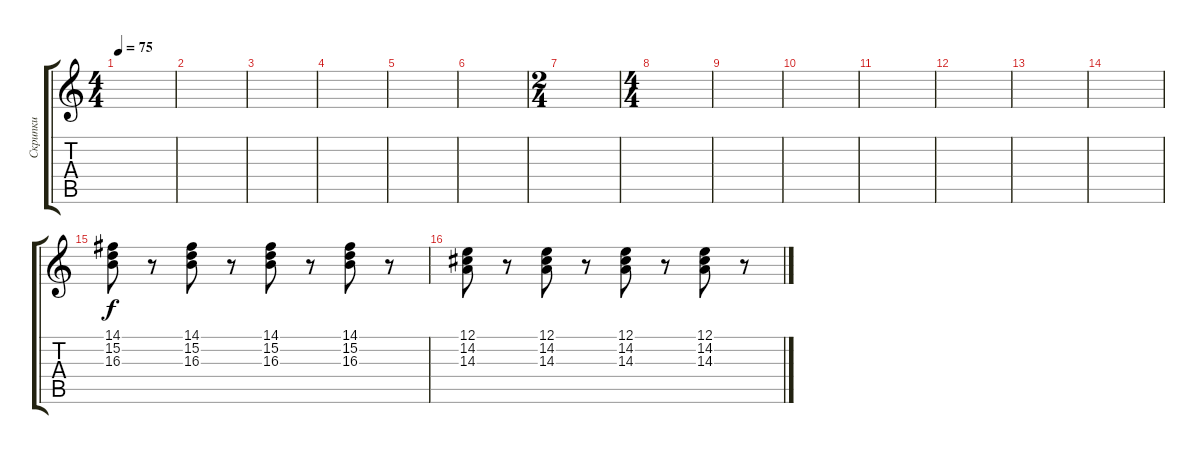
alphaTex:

\track ("Скрипки" "Скрипки") {instrument stringensemble2}
\staff {score tabs}
\tuning (E4 B3 G3 D3 A2 E2) {hide}
\ts (4 4)
\tempo 75
\clef g2
\ks c
|
|
|
|
|
|
\ts (2 4)
|
\ts (4 4)
|
|
|
|
|
|
|
(14.1 15.2 16.3).8 r.8 (14.1 15.2 16.3).8 r.8 (14.1 15.2 16.3).8 r.8 (14.1 15.2 16.3).8 r.8 |
(12.1 14.2 14.3).8 r.8 (12.1 14.2 14.3).8 r.8 (12.1 14.2 14.3).8 r.8 (12.1 14.2 14.3).8 r.8
